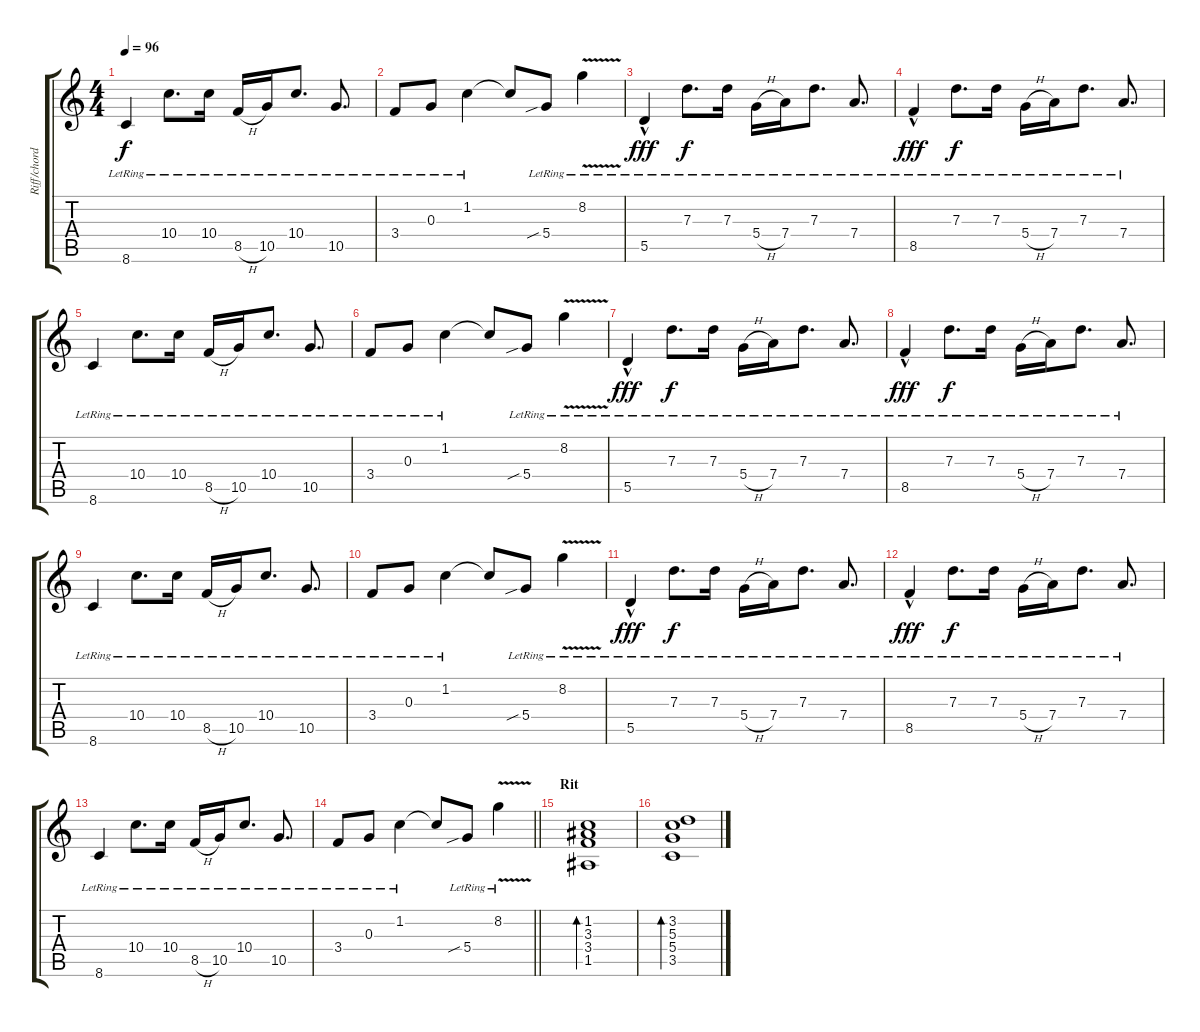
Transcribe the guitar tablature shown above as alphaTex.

\track ("Riff/chords" "Riff/chord") {instrument overdrivenguitar}
\staff {score tabs}
\tuning (E4 B3 G3 D3 A2 E2) {hide}
\ts (4 4)
\tempo 96
\clef g2
\ks c
8.6{lr}.4{dy f} 10.4{lr}.8{d} 10.4{lr}.16 8.5{h lr}.16 10.5{lr}.16 10.4{lr}.8{d} 10.5{lr}.8{d} |
3.4{lr}.8 0.3{lr}.8 1.2{lr}.4 1.2{t}.8 5.4{sib lr}.8 8.2{v lr}.4 |
5.5{hac lr}.4{dy fff} 7.3{lr}.8{d dy f} 7.3{lr}.16 5.4{h lr}.16 7.4{lr}.16 7.3{lr}.8{d} 7.4{lr}.8{d} |
8.5{hac lr}.4{dy fff} 7.3{lr}.8{d dy f} 7.3{lr}.16 5.4{h lr}.16 7.4{lr}.16 7.3{lr}.8{d} 7.4{lr}.8{d} |
8.6{lr}.4 10.4{lr}.8{d} 10.4{lr}.16 8.5{h lr}.16 10.5{lr}.16 10.4{lr}.8{d} 10.5{lr}.8{d} |
3.4{lr}.8 0.3{lr}.8 1.2{lr}.4 1.2{t}.8 5.4{sib lr}.8 8.2{v lr}.4 |
5.5{hac lr}.4{dy fff} 7.3{lr}.8{d dy f} 7.3{lr}.16 5.4{h lr}.16 7.4{lr}.16 7.3{lr}.8{d} 7.4{lr}.8{d} |
8.5{hac lr}.4{dy fff} 7.3{lr}.8{d dy f} 7.3{lr}.16 5.4{h lr}.16 7.4{lr}.16 7.3{lr}.8{d} 7.4{lr}.8{d} |
8.6{lr}.4 10.4{lr}.8{d} 10.4{lr}.16 8.5{h lr}.16 10.5{lr}.16 10.4{lr}.8{d} 10.5{lr}.8{d} |
3.4{lr}.8 0.3{lr}.8 1.2{lr}.4 1.2{t}.8 5.4{sib lr}.8 8.2{v lr}.4 |
5.5{hac lr}.4{dy fff} 7.3{lr}.8{d dy f} 7.3{lr}.16 5.4{h lr}.16 7.4{lr}.16 7.3{lr}.8{d} 7.4{lr}.8{d} |
8.5{hac lr}.4{dy fff} 7.3{lr}.8{d dy f} 7.3{lr}.16 5.4{h lr}.16 7.4{lr}.16 7.3{lr}.8{d} 7.4{lr}.8{d} |
8.6{lr}.4 10.4{lr}.8{d} 10.4{lr}.16 8.5{h lr}.16 10.5{lr}.16 10.4{lr}.8{d} 10.5{lr}.8{d} |
\barLineRight lightlight
3.4{lr}.8 0.3{lr}.8 1.2{lr}.4 1.2{t}.8 5.4{sib lr}.8 8.2{v lr}.4 |
\section ("" "Rit")
(1.2 3.3 3.4 1.5).1{bd 60} |
(3.2 5.3 5.4 3.5).1{bd 60}
